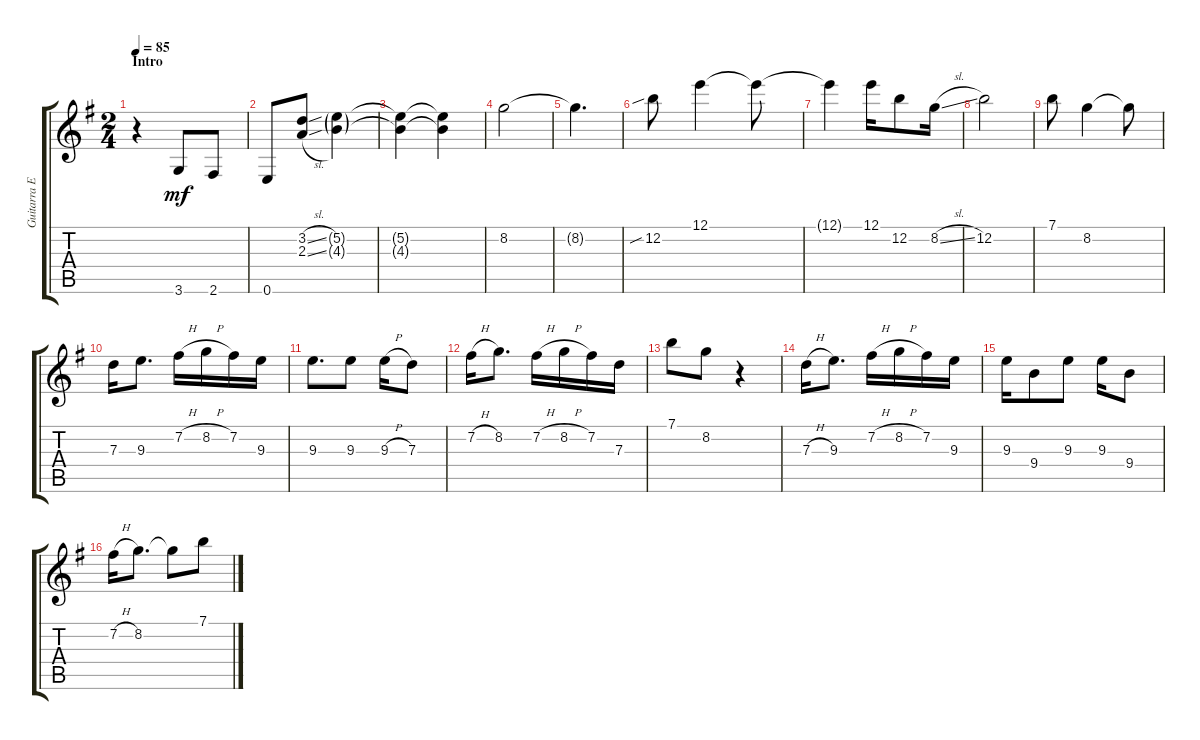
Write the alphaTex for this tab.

\track ("Guitarra Electrica" "Guitarra E") {instrument electricguitarjazz}
\staff {score tabs}
\tuning (E4 B3 G3 D3 A2 E2) {hide}
\ts (2 4)
\section ("" "Intro")
\tempo 85
\clef g2
\ks g
r.4{dy mf instrument electricguitarjazz} 3.6.8 2.6.8 |
0.6.8 (3.2{sl} 2.3{sl}).8 (5.2{g} 4.3{g}).4 |
(5.2{t} 4.3{t}).4 (5.2{t} 4.3{t}).4 |
8.2.2 |
8.2{t}.4{d} |
12.2{sib}.8 12.1.4 12.1{t}.8 |
12.1{t}.4 12.1.16 12.2.8 8.2{sl}.16 |
12.2.2 |
7.1.8 8.2.4 8.2{t}.8 |
7.3.16 9.3.8{d} 7.2{h}.16 8.2{h}.16 7.2.16 9.3.16 |
9.3.8{d} 9.3.8 9.3{h}.16 7.3.8 |
7.2{h}.16 8.2.8{d} 7.2{h}.16 8.2{h}.16 7.2.16 7.3.16 |
7.1.8 8.2.8 r.4 |
7.3{h}.16 9.3.8{d} 7.2{h}.16 8.2{h}.16 7.2.16 9.3.16 |
9.3.16 9.4.8 9.3.8 9.3.16 9.4.8 |
7.2{h}.16 8.2.8{d} 8.2{t}.8 7.1.8
